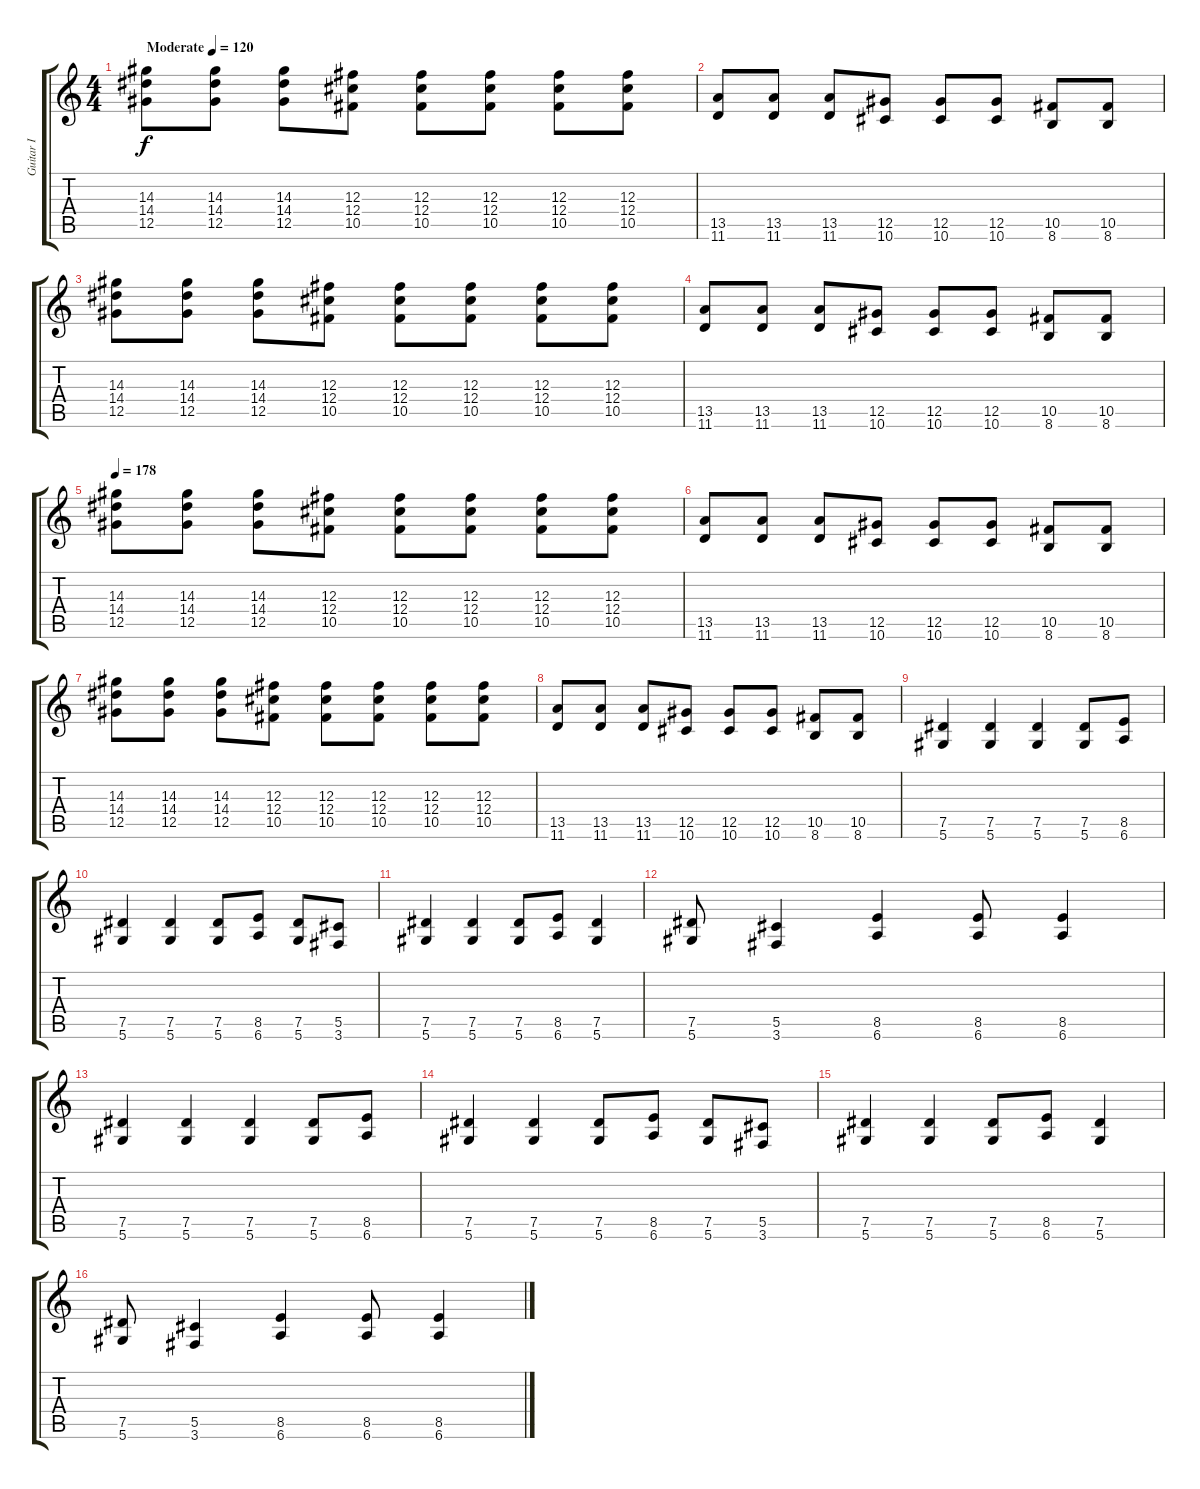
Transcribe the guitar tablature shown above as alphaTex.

\track ("Guitar I" "Guitar I") {instrument overdrivenguitar}
\staff {score tabs}
\tuning (Eb4 Bb3 Gb3 Db3 Ab2 Eb2) {hide}
\ts (4 4)
\tempo (120 "Moderate")
\tempo 178
\tempo (120 "Moderate")
\clef g2
\ks c
(14.3 14.4 12.5).8{dy f instrument overdrivenguitar} (14.3 14.4 12.5).8 (14.3 14.4 12.5).8 (12.3 12.4 10.5).8 (12.3 12.4 10.5).8 (12.3 12.4 10.5).8 (12.3 12.4 10.5).8 (12.3 12.4 10.5).8 |
(13.5 11.6).8 (13.5 11.6).8 (13.5 11.6).8 (12.5 10.6).8 (12.5 10.6).8 (12.5 10.6).8 (10.5 8.6).8 (10.5 8.6).8 |
(14.3 14.4 12.5).8 (14.3 14.4 12.5).8 (14.3 14.4 12.5).8 (12.3 12.4 10.5).8 (12.3 12.4 10.5).8 (12.3 12.4 10.5).8 (12.3 12.4 10.5).8 (12.3 12.4 10.5).8 |
(13.5 11.6).8 (13.5 11.6).8 (13.5 11.6).8 (12.5 10.6).8 (12.5 10.6).8 (12.5 10.6).8 (10.5 8.6).8 (10.5 8.6).8 |
\tempo 178
(14.3 14.4 12.5).8 (14.3 14.4 12.5).8 (14.3 14.4 12.5).8 (12.3 12.4 10.5).8 (12.3 12.4 10.5).8 (12.3 12.4 10.5).8 (12.3 12.4 10.5).8 (12.3 12.4 10.5).8 |
(13.5 11.6).8 (13.5 11.6).8 (13.5 11.6).8 (12.5 10.6).8 (12.5 10.6).8 (12.5 10.6).8 (10.5 8.6).8 (10.5 8.6).8 |
(14.3 14.4 12.5).8 (14.3 14.4 12.5).8 (14.3 14.4 12.5).8 (12.3 12.4 10.5).8 (12.3 12.4 10.5).8 (12.3 12.4 10.5).8 (12.3 12.4 10.5).8 (12.3 12.4 10.5).8 |
(13.5 11.6).8 (13.5 11.6).8 (13.5 11.6).8 (12.5 10.6).8 (12.5 10.6).8 (12.5 10.6).8 (10.5 8.6).8 (10.5 8.6).8 |
(7.5 5.6).4 (7.5 5.6).4 (7.5 5.6).4 (7.5 5.6).8 (8.5 6.6).8 |
(7.5 5.6).4 (7.5 5.6).4 (7.5 5.6).8 (8.5 6.6).8 (7.5 5.6).8 (5.5 3.6).8 |
(7.5 5.6).4 (7.5 5.6).4 (7.5 5.6).8 (8.5 6.6).8 (7.5 5.6).4 |
(7.5 5.6).8 (5.5 3.6).4 (8.5 6.6).4 (8.5 6.6).8 (8.5 6.6).4 |
(7.5 5.6).4 (7.5 5.6).4 (7.5 5.6).4 (7.5 5.6).8 (8.5 6.6).8 |
(7.5 5.6).4 (7.5 5.6).4 (7.5 5.6).8 (8.5 6.6).8 (7.5 5.6).8 (5.5 3.6).8 |
(7.5 5.6).4 (7.5 5.6).4 (7.5 5.6).8 (8.5 6.6).8 (7.5 5.6).4 |
(7.5 5.6).8 (5.5 3.6).4 (8.5 6.6).4 (8.5 6.6).8 (8.5 6.6).4
